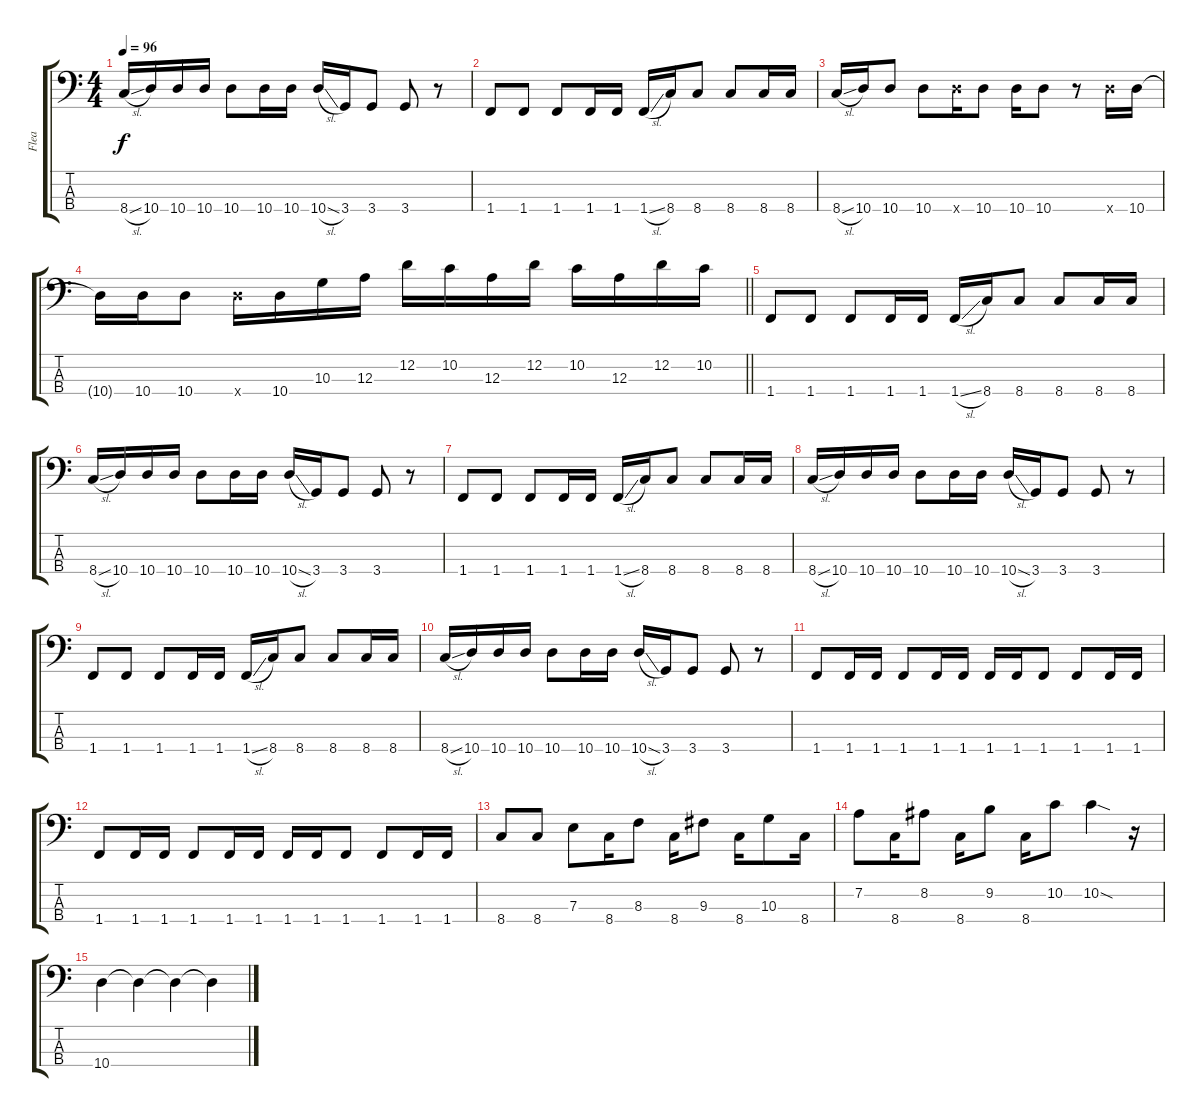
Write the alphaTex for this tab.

\track ("Flea" "Flea") {instrument electricbassfinger}
\staff {score tabs}
\tuning (G2 D2 A1 E1) {hide}
\ts (4 4)
\tempo 96
\clef f4
\ks c
8.4{sl}.16{dy f} 10.4.16 10.4.16 10.4.16 10.4.8 10.4.16 10.4.16 10.4{sl}.16 3.4.16 3.4.8 3.4.8 r.8 |
1.4.8 1.4.8 1.4.8 1.4.16 1.4.16 1.4{sl}.16 8.4.16 8.4.8 8.4.8 8.4.16 8.4.16 |
8.4{sl}.16 10.4.16 10.4.8 10.4.8 10.4{x}.16 10.4.8 10.4.16 10.4.8 r.8 10.4{x}.16 10.4.16 |
\barLineRight lightlight
10.4{t}.16 10.4.16 10.4.8 10.4{x}.16 10.4.16 10.3.16 12.3.16 12.2.16 10.2.16 12.3.16 12.2.16 10.2.16 12.3.16 12.2.16 10.2.16 |
1.4.8 1.4.8 1.4.8 1.4.16 1.4.16 1.4{sl}.16 8.4.16 8.4.8 8.4.8 8.4.16 8.4.16 |
8.4{sl}.16 10.4.16 10.4.16 10.4.16 10.4.8 10.4.16 10.4.16 10.4{sl}.16 3.4.16 3.4.8 3.4.8 r.8 |
1.4.8 1.4.8 1.4.8 1.4.16 1.4.16 1.4{sl}.16 8.4.16 8.4.8 8.4.8 8.4.16 8.4.16 |
8.4{sl}.16 10.4.16 10.4.16 10.4.16 10.4.8 10.4.16 10.4.16 10.4{sl}.16 3.4.16 3.4.8 3.4.8 r.8 |
1.4.8 1.4.8 1.4.8 1.4.16 1.4.16 1.4{sl}.16 8.4.16 8.4.8 8.4.8 8.4.16 8.4.16 |
8.4{sl}.16 10.4.16 10.4.16 10.4.16 10.4.8 10.4.16 10.4.16 10.4{sl}.16 3.4.16 3.4.8 3.4.8 r.8 |
1.4.8 1.4.16 1.4.16 1.4.8 1.4.16 1.4.16 1.4.16 1.4.16 1.4.8 1.4.8 1.4.16 1.4.16 |
1.4.8 1.4.16 1.4.16 1.4.8 1.4.16 1.4.16 1.4.16 1.4.16 1.4.8 1.4.8 1.4.16 1.4.16 |
8.4.8 8.4.8 7.3.8 8.4.16 8.3.8 8.4.16 9.3.8 8.4.16 10.3.8 8.4.16 |
7.2.8 8.4.16 8.2.8 8.4.16 9.2.8 8.4.16 10.2.8 10.2{sod}.4 r.16 |
10.4.4 10.4{t}.4 10.4{t}.4 10.4{t}.4
